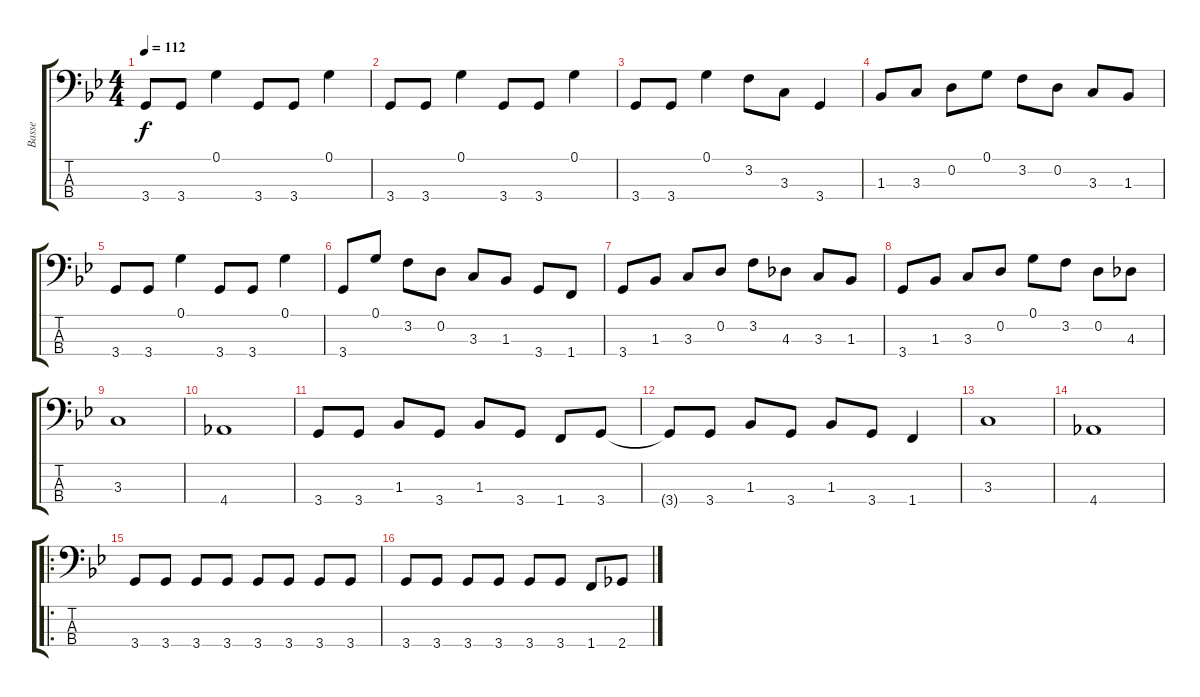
\track ("Basse" "Basse") {instrument electricbasspick}
\staff {score tabs}
\tuning (G2 D2 A1 E1) {hide}
\ts (4 4)
\tempo 112
\clef f4
\ks bb
3.4.8{dy f} 3.4.8 0.1.4 3.4.8 3.4.8 0.1.4 |
3.4.8 3.4.8 0.1.4 3.4.8 3.4.8 0.1.4 |
3.4.8 3.4.8 0.1.4 3.2.8 3.3.8 3.4.4 |
1.3.8 3.3.8 0.2.8 0.1.8 3.2.8 0.2.8 3.3.8 1.3.8 |
3.4.8 3.4.8 0.1.4 3.4.8 3.4.8 0.1.4 |
3.4.8 0.1.8 3.2.8 0.2.8 3.3.8 1.3.8 3.4.8 1.4.8 |
3.4.8 1.3.8 3.3.8 0.2.8 3.2.8 4.3.8 3.3.8 1.3.8 |
3.4.8 1.3.8 3.3.8 0.2.8 0.1.8 3.2.8 0.2.8 4.3.8 |
3.3.1 |
4.4.1 |
3.4.8 3.4.8 1.3.8 3.4.8 1.3.8 3.4.8 1.4.8 3.4.8 |
3.4{t}.8 3.4.8 1.3.8 3.4.8 1.3.8 3.4.8 1.4.4 |
3.3.1 |
4.4.1 |
\ro
\ks gminor
3.4.8 3.4.8 3.4.8 3.4.8 3.4.8 3.4.8 3.4.8 3.4.8 |
3.4.8 3.4.8 3.4.8 3.4.8 3.4.8 3.4.8 1.4.8 2.4.8
